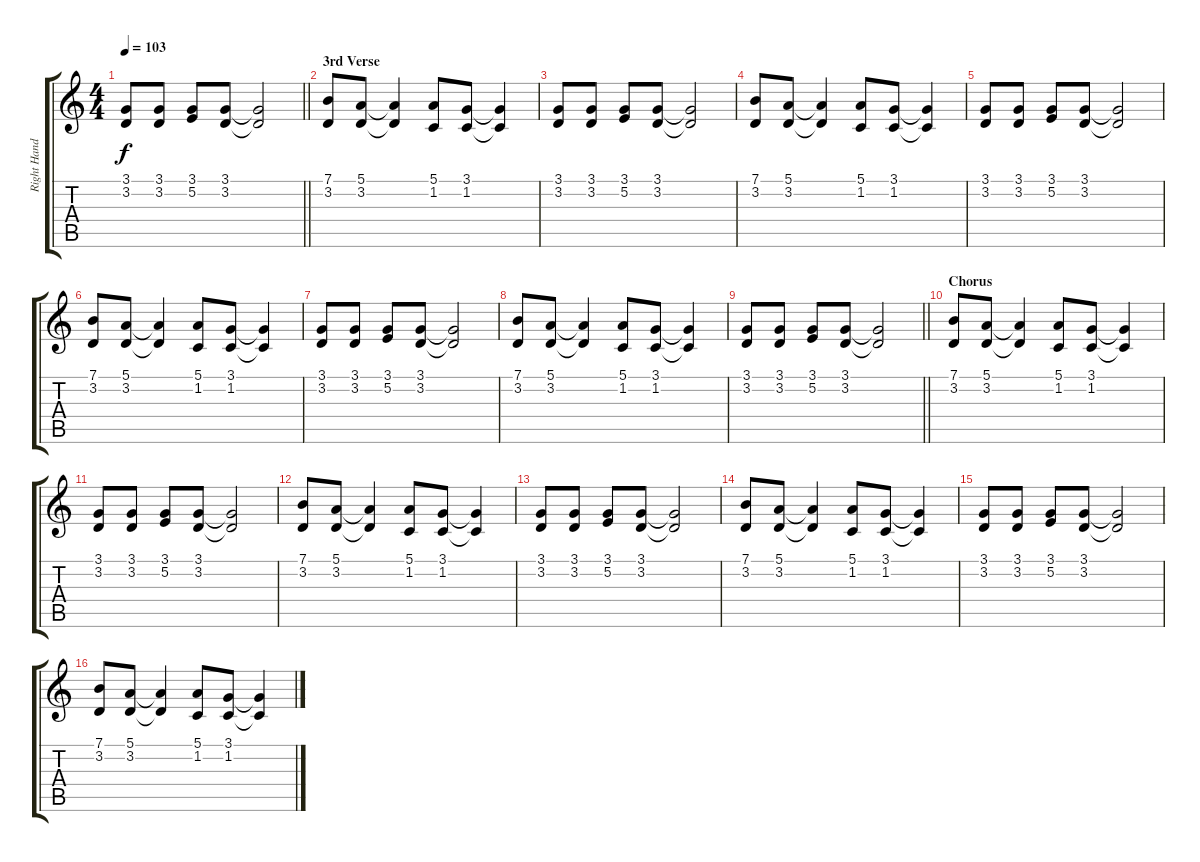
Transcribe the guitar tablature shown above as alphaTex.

\track ("Right Hand" "Right Hand") {instrument acousticgrandpiano}
\staff {score tabs}
\tuning (E4 B3 G3 D3 A2 E2) {hide}
\ts (4 4)
\tempo 103
\clef g2
\barLineRight lightlight
\ks c
(3.1 3.2).8{dy f} (3.1 3.2).8 (3.1 5.2).8 (3.1 3.2).8 (3.1{t} 3.2{t}).2 |
\section ("" "3rd Verse")
(7.1 3.2).8 (5.1 3.2).8 (5.1{t} 3.2{t}).4 (5.1 1.2).8 (3.1 1.2).8 (3.1{t} 1.2{t}).4 |
(3.1 3.2).8 (3.1 3.2).8 (3.1 5.2).8 (3.1 3.2).8 (3.1{t} 3.2{t}).2 |
(7.1 3.2).8 (5.1 3.2).8 (5.1{t} 3.2{t}).4 (5.1 1.2).8 (3.1 1.2).8 (3.1{t} 1.2{t}).4 |
(3.1 3.2).8 (3.1 3.2).8 (3.1 5.2).8 (3.1 3.2).8 (3.1{t} 3.2{t}).2 |
(7.1 3.2).8 (5.1 3.2).8 (5.1{t} 3.2{t}).4 (5.1 1.2).8 (3.1 1.2).8 (3.1{t} 1.2{t}).4 |
(3.1 3.2).8 (3.1 3.2).8 (3.1 5.2).8 (3.1 3.2).8 (3.1{t} 3.2{t}).2 |
(7.1 3.2).8 (5.1 3.2).8 (5.1{t} 3.2{t}).4 (5.1 1.2).8 (3.1 1.2).8 (3.1{t} 1.2{t}).4 |
\barLineRight lightlight
(3.1 3.2).8 (3.1 3.2).8 (3.1 5.2).8 (3.1 3.2).8 (3.1{t} 3.2{t}).2 |
\section ("" "Chorus")
(7.1 3.2).8 (5.1 3.2).8 (5.1{t} 3.2{t}).4 (5.1 1.2).8 (3.1 1.2).8 (3.1{t} 1.2{t}).4 |
(3.1 3.2).8 (3.1 3.2).8 (3.1 5.2).8 (3.1 3.2).8 (3.1{t} 3.2{t}).2 |
(7.1 3.2).8 (5.1 3.2).8 (5.1{t} 3.2{t}).4 (5.1 1.2).8 (3.1 1.2).8 (3.1{t} 1.2{t}).4 |
(3.1 3.2).8 (3.1 3.2).8 (3.1 5.2).8 (3.1 3.2).8 (3.1{t} 3.2{t}).2 |
(7.1 3.2).8 (5.1 3.2).8 (5.1{t} 3.2{t}).4 (5.1 1.2).8 (3.1 1.2).8 (3.1{t} 1.2{t}).4 |
(3.1 3.2).8 (3.1 3.2).8 (3.1 5.2).8 (3.1 3.2).8 (3.1{t} 3.2{t}).2 |
(7.1 3.2).8 (5.1 3.2).8 (5.1{t} 3.2{t}).4 (5.1 1.2).8 (3.1 1.2).8 (3.1{t} 1.2{t}).4
